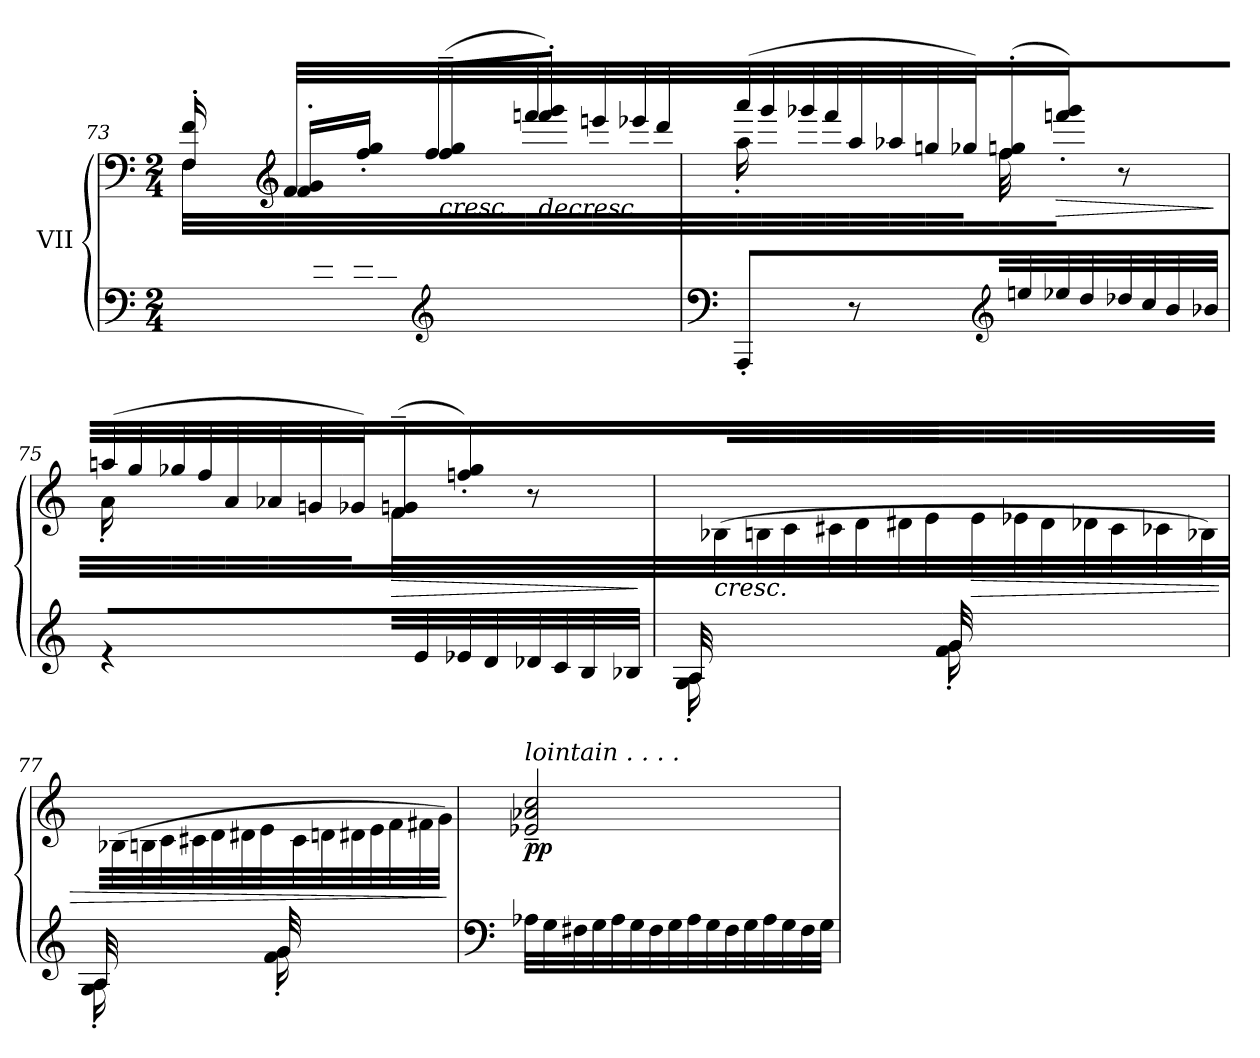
**kern	**kern	**dynam
*part1	*part1	*part1
*staff2	*staff1	*staff1/2
*I"VII	*	*
!!LO:LB:g=z
*clefF4	*clefF4	*
*k[]	*k[]	*
*M2/4	*M2/4	*
=73	=73	=73
*^	*^	*
32ryy	4ryy	16F/' 16f/'	32F\LLL	.
32En/	.	.	16.ryy	.
32E-X/	.	16ryy	.	.
32D/JJJ	.	.	.	.
*	*	*clefG2	*	*
32ryy	.	16f/' 16g/'LL	32f\LLL	.
32en/	.	.	16.ryy	.
32e-X/	.	16ff/' 16gg/'JJ	.	.
32d/JJJ	.	.	.	.
*clefG2	*	*	*	*
!	!	!	!	!LO:HP:b
32ryy	4ryy	(>8ff/~ 8gg/~L	32ff\LLL	<
32een/	.	.	16.ryy	.
32ee-X/	.	.	.	.
32dd/JJJ	.	.	.	.
!	!	!	!	!LO:HP:b
8ryy	.	8fff/' 8ggg/'J)	32fffn\LLL	>
.	.	.	32eeen>\	.
.	.	.	32eee-X>\	.
.	.	.	32ddd\JJJ	.
*v	*v	*	*	*
*	*v	*v	*
.	.	[
=74	=74	=74
*clefF4	*	*
*	*^	*
*	*	*^	*
8AAA'/	(>32aaa/LLL	16aa'\	4ryy	.
.	32ggg/	.	.	.
.	32ggg-X/	4..ryy	.	.
.	32fff/	.	.	.
8r	32aa/	.	.	.
.	32aa-X/	.	.	.
.	32ggn/	.	.	.
.	32gg-X/JJJ)	.	.	.
*clefG2	*	*	*	*
32ryy	(>16ff/'> 16ggn/'>LL	.	32ff\LLL	.
32een</	.	.	8..ryy	.
!	!	!	!	!LO:HP:b
32ee-X/	16fffn/'> 16ggg-/'>JJ)	.	.	>
32dd/	.	.	.	.
32dd-X</	8r	.	.	.
32cc</	.	.	.	.
32b/	.	.	.	.
32b-X/JJJ	.	.	.	.
*	*v	*v	*v	*
.	.	]
!!LO:PB:g=z
=75	=75	=75
*	*^	*
*	*	*^	*
4r	(>32aan/LLL	16a'\	4ryy	.
.	32gg/	.	.	.
.	32gg-X/	4..ryy	.	.
.	32ff/	.	.	.
.	32a/	.	.	.
.	32a-X/	.	.	.
.	32gn/	.	.	.
.	32g-X/JJJ)	.	.	.
!	!	!	!	!LO:HP:b
32ryy	(>16f/~> 16gn/~>LL	.	32f\LLL	>
32e/	.	.	8..ryy	.
32e-X/	16ffn/'> 16gg-/'>JJ)	.	.	.
32d/	.	.	.	.
32d-X/	8r	.	.	.
32c/	.	.	.	.
32B/	.	.	.	.
32B-X/JJJ	.	.	.	.
*	*v	*v	*v	*
.	.	]
=76	=76	=76
*^	*	*
32A/LLL	16G\'< 16A\'<	32ryy	.
!	!	!	!LO:HP:b
8..ryy	.	(>32B-X\	<
.	16ryy	32Bn\	.
.	.	32c\	.
.	8ryy	32c#X\	.
.	.	32d\	.
.	.	32d#X\	.
.	.	32e\JJJ	.
32g/LLL	16f\'< 16g\'<	32ryy	]
!	!	!	!LO:HP:b
8..ryy	.	32e\	>
.	16ryy	32e-X\	.
.	.	32d#\	.
.	8ryy	32d-X\	.
.	.	32c#\	.
.	.	32c-X\	.
.	.	32B-X\JJJ)	.
*v	*v	*	*
.	.	[
!!LO:LB:g=z
=77	=77	=77
*^	*	*
32A/LLL	16G\'< 16A\'<	32ryy	.
8..ryy	.	(>32B-X\	.
.	16ryy	32Bn\	.
.	.	32c\	.
.	8ryy	32c#X\	.
.	.	32d\	.
.	.	32d#X\	.
.	.	32e\JJJ	.
32g/LLL	16f\'< 16g\'<	32ryy	.
8..ryy	.	32c#\	.
.	16ryy	32dn\	.
.	.	32d#X\	.
.	8ryy	32e\	.
.	.	32f\	.
.	.	32f#X\	.
.	.	32g\JJJ)	.
*v	*v	*	*
.	.	]
=78	=78	=78
*clefF4	*	*
!	!LO:TX:i:t=lointain .  .  .  .	!
!	!	!LO:DY:b
32A-X<\LLL	2e-X/~ 2a-X/~ 2cc/~	pp
32G<\	.	.
32F#X<\	.	.
32G<\	.	.
32A-\	.	.
32G\	.	.
32F#\	.	.
32G\	.	.
32A-\	.	.
32G\	.	.
32F#\	.	.
32G\	.	.
32A-\	.	.
32G\	.	.
32F#\	.	.
32G\JJJ	.	.
=	=	=
*-	*-	*-
